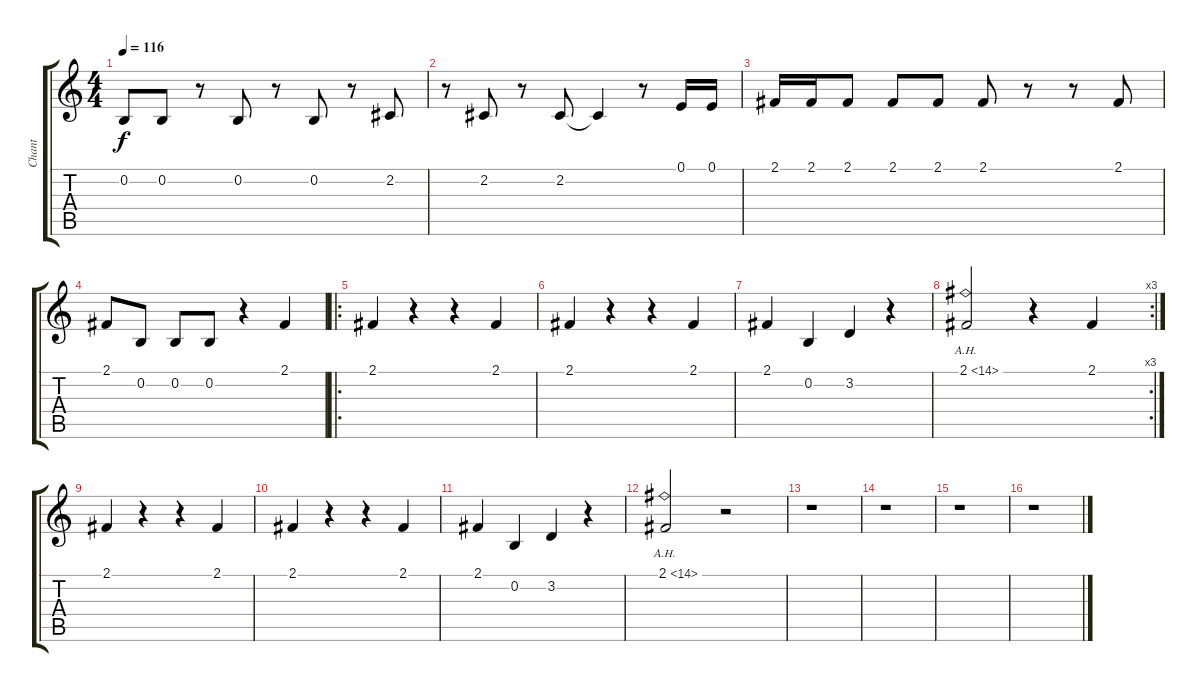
\track ("Chant" "Chant") {instrument lead6voice}
\staff {score tabs}
\tuning (E4 B3 G3 D3 A2 E2) {hide}
\ts (4 4)
\tempo 116
\clef g2
\ks c
0.2.8{dy f} 0.2.8 r.8 0.2.8 r.8 0.2.8 r.8 2.2.8 |
r.8 2.2.8 r.8 2.2.8 2.2{t}.4 r.8 0.1.16 0.1.16 |
2.1.16 2.1.16 2.1.8 2.1.8 2.1.8 2.1.8 r.8 r.8 2.1.8 |
2.1.8 0.2.8 0.2.8 0.2.8 r.4 2.1.4 |
\ro
2.1.4 r.4 r.4 2.1.4 |
2.1.4 r.4 r.4 2.1.4 |
2.1.4 0.2.4 3.2.4 r.4 |
\rc 3
2.1{ah 12}.2 r.4 2.1.4 |
2.1.4 r.4 r.4 2.1.4 |
2.1.4 r.4 r.4 2.1.4 |
2.1.4 0.2.4 3.2.4 r.4 |
2.1{ah 12}.2 r.2 |
r.1 |
r.1 |
r.1 |
r.1
